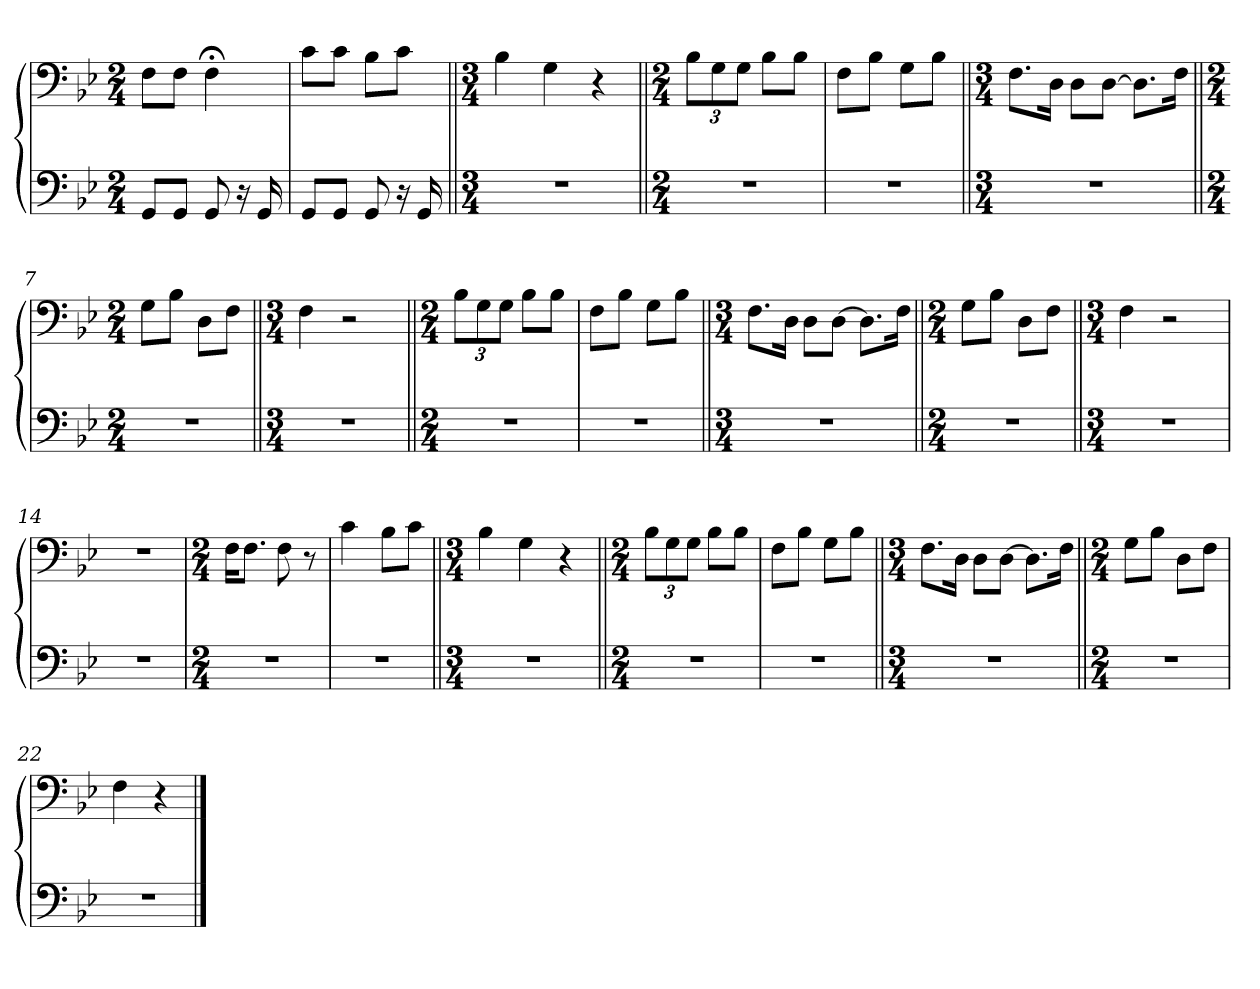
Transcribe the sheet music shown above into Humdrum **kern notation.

**kern	**kern
*part1	*part1
*staff2	*staff1
*clefF4	*clefF4
*k[b-e-]	*k[b-e-]
*M2/4	*M2/4
=1	=1
8GG/L	8F\L
8GG/J	8F\J
8GG/	4F;<\
16r	.
16GG/	.
=2	=2
8GG/L	8c\L
8GG/J	8c\J
8GG/	8B-\L
16r	8c\J
16GG/	.
=3||	=3||
*M3/4	*M3/4
2.r	4B-\
.	4G\
.	4r
=4||	=4||
*M2/4	*M2/4
2r	12B-\L
.	12G\
.	12G\J
.	8B-\L
.	8B-\J
=5	=5
2r	8F\L
.	8B-\J
.	8G\L
.	8B-\J
=6||	=6||
*M3/4	*M3/4
2.r	8.F\L
.	16D\Jk
.	8D\L
.	[8D\J
.	8.D\L]
.	16F\Jk
=7||	=7||
*M2/4	*M2/4
2r	8G\L
.	8B-\J
.	8D\L
.	8F\J
=8||	=8||
*M3/4	*M3/4
2.r	4F\
.	2r
=9||	=9||
*M2/4	*M2/4
2r	12B-\L
.	12G\
.	12G\J
.	8B-\L
.	8B-\J
=10	=10
2r	8F\L
.	8B-\J
.	8G\L
.	8B-\J
=11||	=11||
*M3/4	*M3/4
2.r	8.F\L
.	16D\Jk
.	8D\L
.	[8D\J
.	8.D\L]
.	16F\Jk
=12||	=12||
*M2/4	*M2/4
2r	8G\L
.	8B-\J
.	8D\L
.	8F\J
=13||	=13||
*M3/4	*M3/4
2.r	4F\
.	2r
=14	=14
2.r	2.r
=15	=15
*M2/4	*M2/4
2r	16F\KL
.	8.F\J
.	8F\
.	8r
=16	=16
2r	4c\
.	8B-\L
.	8c\J
=17||	=17||
*M3/4	*M3/4
2.r	4B-\
.	4G\
.	4r
=18||	=18||
*M2/4	*M2/4
2r	12B-\L
.	12G\
.	12G\J
.	8B-\L
.	8B-\J
=19	=19
2r	8F\L
.	8B-\J
.	8G\L
.	8B-\J
=20||	=20||
*M3/4	*M3/4
2.r	8.F\L
.	16D\Jk
.	8D\L
.	[8D\J
.	8.D\L]
.	16F\Jk
=21||	=21||
*M2/4	*M2/4
2r	8G\L
.	8B-\J
.	8D\L
.	8F\J
=22	=22
2r	4F\
.	4r
==	==
*-	*-
